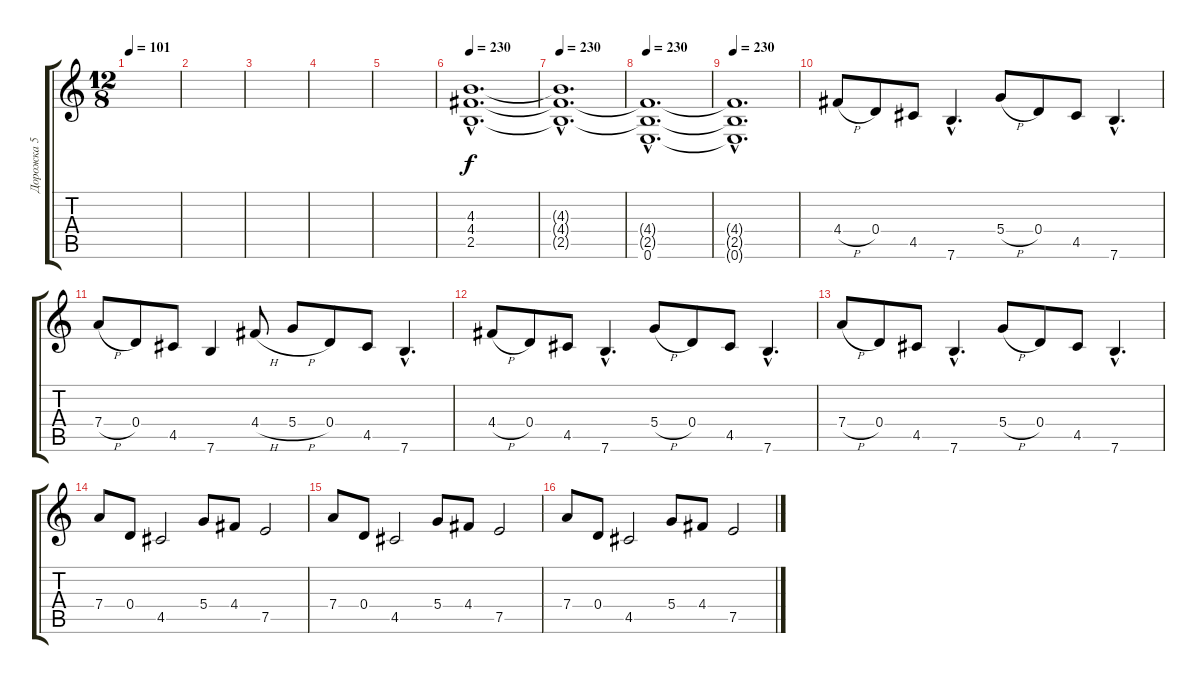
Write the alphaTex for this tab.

\track ("Дорожка 5" "Дорожка 5") {instrument distortionguitar}
\staff {score tabs}
\tuning (E4 B3 G3 D3 A2 E2) {hide}
\ts (12 8)
\tempo 101
\clef g2
\ks c
|
|
|
|
|
\tempo 230
(4.3{hac} 4.4{hac} 2.5{hac}).1{d} |
\tempo 230
(4.3{hac t} 4.4{hac t} 2.5{hac t}).1{d} |
\tempo 230
(4.4{hac t} 2.5{hac t} 0.6{hac}).1{d instrument guitarfretnoise} |
\tempo 230
(4.4{hac t} 2.5{hac t} 0.6{hac t}).1{d} |
4.4{h}.8{instrument distortionguitar} 0.4.8 4.5.8 7.6{hac}.4{d} 5.4{h}.8 0.4.8 4.5.8 7.6{hac}.4{d} |
7.4{h}.8 0.4.8 4.5.8 7.6.4 4.4{h}.8 5.4{h}.8 0.4.8 4.5.8 7.6{hac}.4{d} |
4.4{h}.8 0.4.8 4.5.8 7.6{hac}.4{d} 5.4{h}.8 0.4.8 4.5.8 7.6{hac}.4{d} |
7.4{h}.8 0.4.8 4.5.8 7.6{hac}.4{d} 5.4{h}.8 0.4.8 4.5.8 7.6{hac}.4{d} |
7.4.8 0.4.8 4.5.2 5.4.8 4.4.8 7.5.2 |
7.4.8 0.4.8 4.5.2 5.4.8 4.4.8 7.5.2 |
7.4.8 0.4.8 4.5.2 5.4.8 4.4.8 7.5.2
